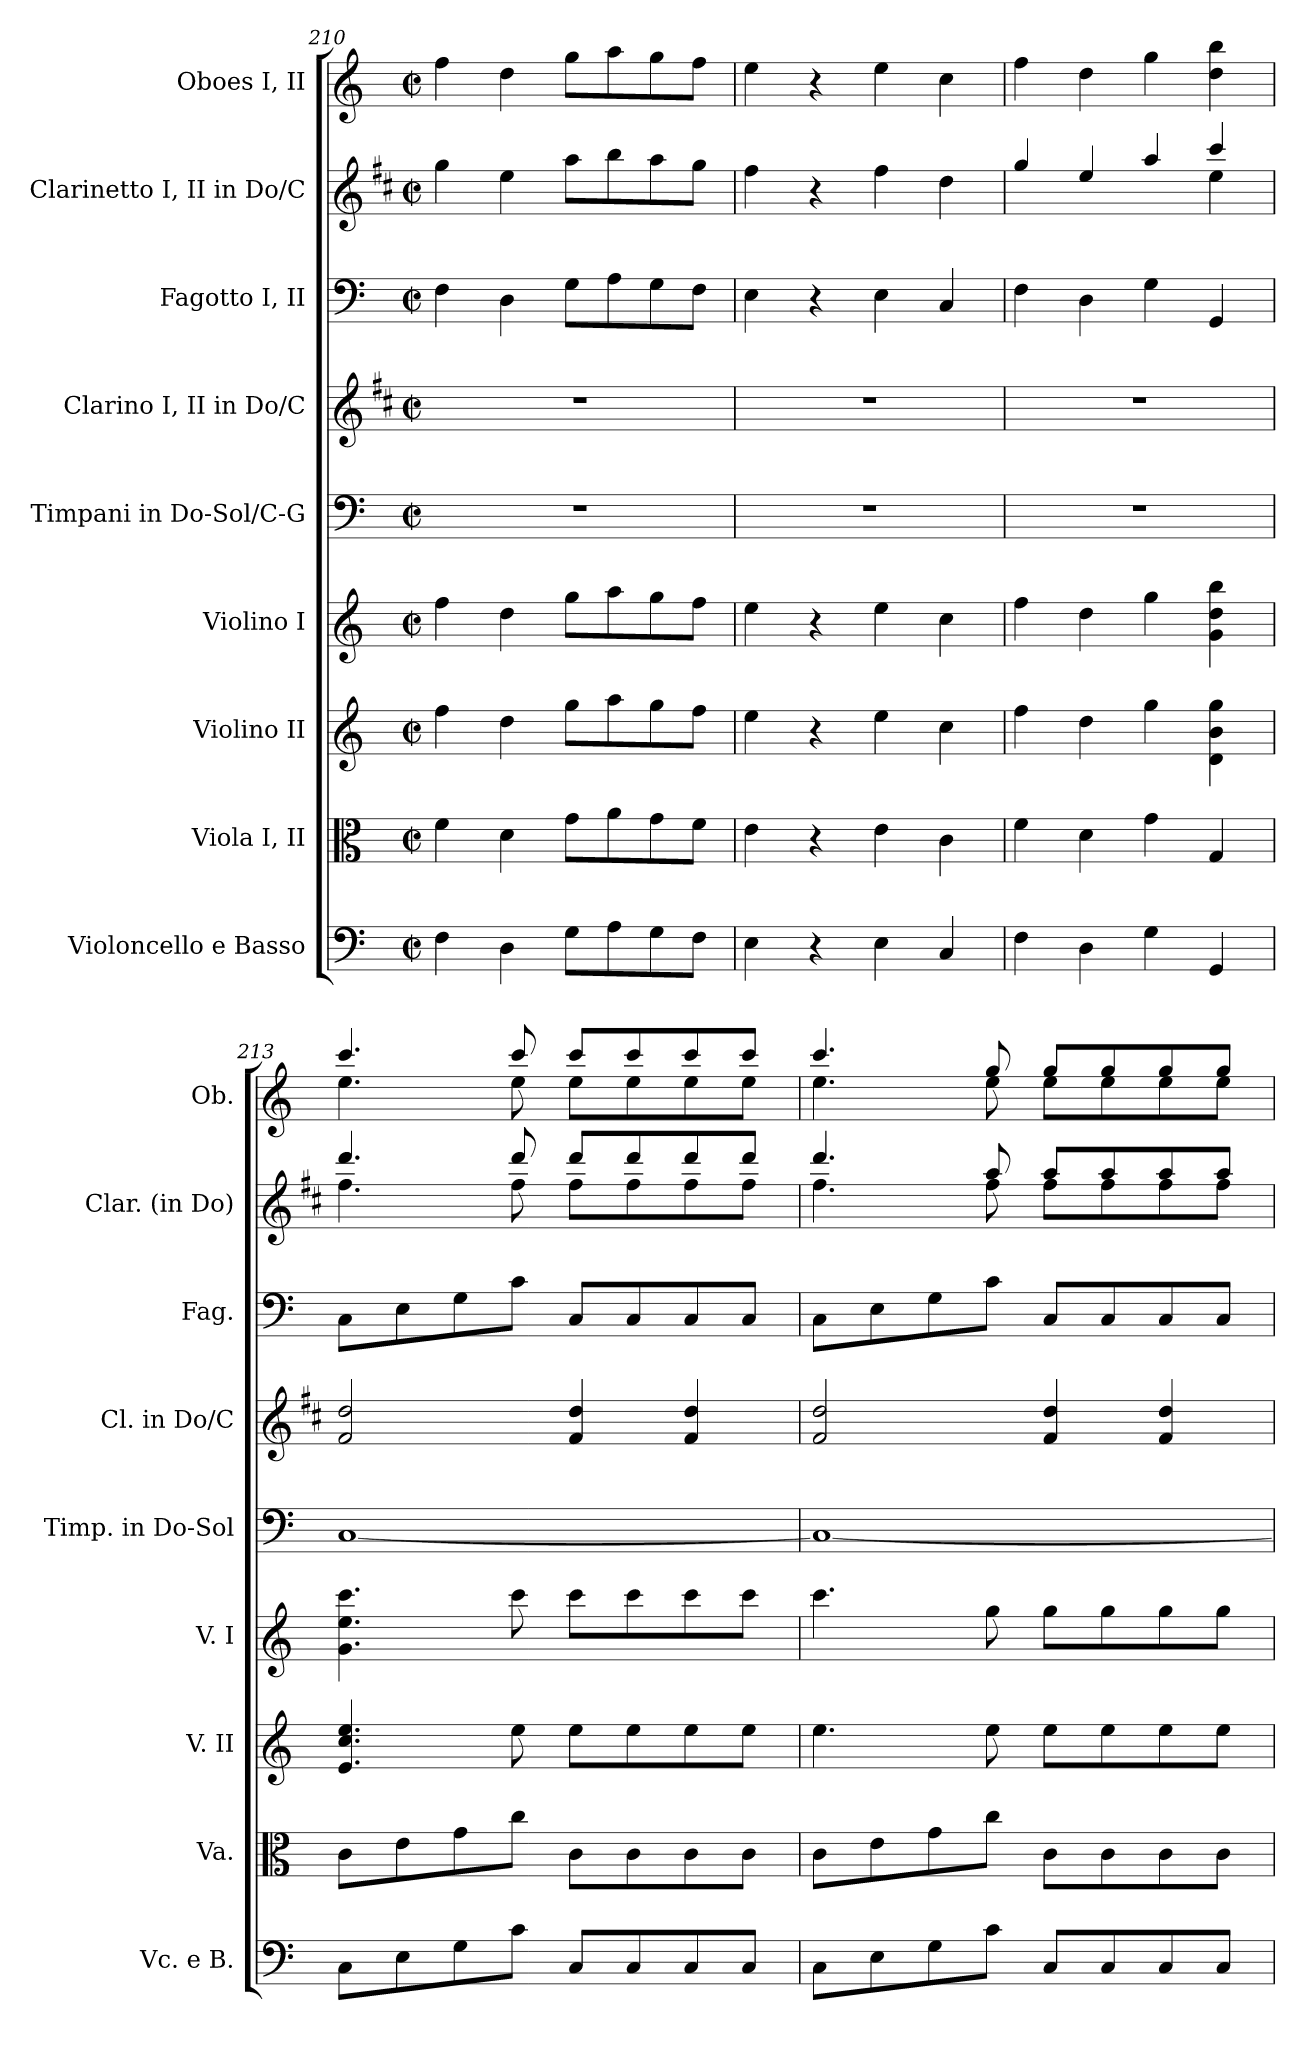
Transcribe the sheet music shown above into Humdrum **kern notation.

**kern	**kern	**kern	**kern	**kern	**kern	**kern	**kern	**kern
*part9	*part8	*part7	*part6	*part5	*part4	*part3	*part2	*part1
*staff9	*staff8	*staff7	*staff6	*staff5	*staff4	*staff3	*staff2	*staff1
*I"Violoncello e Basso	*I"Viola I, II	*I"Violino II	*I"Violino I	*I"Timpani in Do-Sol/C-G	*I"Clarino I, II in Do/C	*I"Fagotto I, II	*I"Clarinetto I, II in Do/C	*I"Oboes I, II
*I'Vc. e B.	*I'Va.	*I'V. II	*I'V. I	*I'Timp. in Do-Sol	*I'Cl. in Do/C	*I'Fag.	*I'Clar. (in Do)	*I'Ob.
*clefF4	*clefC3	*clefG2	*clefG2	*clefF4	*clefG2	*clefF4	*clefG2	*clefG2
*	*	*	*	*	*ITrd1c2	*	*ITrd1c2	*
*k[]	*k[]	*k[]	*k[]	*k[]	*k[]	*k[]	*k[]	*k[]
*M2/2	*M2/2	*M2/2	*M2/2	*M2/2	*M2/2	*M2/2	*M2/2	*M2/2
*met(c|)	*met(c|)	*met(c|)	*met(c|)	*met(c|)	*met(c|)	*met(c|)	*met(c|)	*met(c|)
=210	=210	=210	=210	=210	=210	=210	=210	=210
4F\	4f\	4ff\	4ff\	1r	1r	4F\	4ff\	4ff\
4D\	4d\	4dd\	4dd\	.	.	4D\	4dd\	4dd\
8G\L	8g\L	8gg\L	8gg\L	.	.	8G\L	8gg\L	8gg\L
8A\	8a\	8aa\	8aa\	.	.	8A\	8aa\	8aa\
8G\	8g\	8gg\	8gg\	.	.	8G\	8gg\	8gg\
8F\J	8f\J	8ff\J	8ff\J	.	.	8F\J	8ff\J	8ff\J
=211	=211	=211	=211	=211	=211	=211	=211	=211
4E\	4e\	4ee\	4ee\	1r	1r	4E\	4ee\	4ee\
4r	4r	4r	4r	.	.	4r	4r	4r
4E\	4e\	4ee\	4ee\	.	.	4E\	4ee\	4ee\
4C/	4c\	4cc\	4cc\	.	.	4C/	4cc\	4cc\
=212	=212	=212	=212	=212	=212	=212	=212	=212
*	*	*	*	*	*	*	*^	*
4F\	4f\	4ff\	4ff\	1r	1r	4F\	4ff/	2.ryy	4ff\
4D\	4d\	4dd\	4dd\	.	.	4D\	4dd/	.	4dd\
4G\	4g\	4gg\	4gg\	.	.	4G\	4gg/	.	4gg\
4GGi/	4Gi/	4dj\ 4bZ\ 4ggi\	4gi\ 4ddj\ 4bbZ\	.	.	4GGi/	4bbZ/	4ddj\	4ddj\ 4bbZ\
=213	=213	=213	=213	=213	=213	=213	=213	=213	=213
*	*	*	*	*	*	*	*	*	*^
8Ci\L	8ci\L	4.eZ/ 4.cci/ 4.eeZ/	4.gj\ 4.eeZ\ 4.ccci\	[1Ci	2eZ/ 2cci/	8Ci\L	4.ccci/	4.eeZ\	4.ccci/	4.eeZ\
8E\	8e\	.	.	.	.	8E\	.	.	.	.
8G\	8g\	.	.	.	.	8G\	.	.	.	.
8ci\J	8cci\J	8eeZ\	8ccci\	.	.	8ci\J	8ccci/	8eeZ\	8ccci/	8eeZ\
8Ci/L	8ci\L	8eeZ\L	8ccci\L	.	4eZ/ 4cci/	8Ci/L	8ccci/L	8eeZ\L	8ccci/L	8eeZ\L
8Ci/	8ci\	8eeZ\	8ccci\	.	.	8Ci/	8ccci/	8eeZ\	8ccci/	8eeZ\
8Ci/	8ci\	8eeZ\	8ccci\	.	4eZ/ 4cci/	8Ci/	8ccci/	8eeZ\	8ccci/	8eeZ\
8Ci/J	8ci\J	8eeZ\J	8ccci\J	.	.	8Ci/J	8ccci/J	8eeZ\J	8ccci/J	8eeZ\J
!!LO:PB:g=z	!!
=214	=214	=214	=214	=214	=214	=214	=214	=214	=214	=214
8Ci\L	8ci\L	4.eeZ\	4.ccci\	1Ci_	2eZ/ 2cci/	8Ci\L	4.ccci/	4.eeZ\	4.ccci/	4.eeZ\
8E\	8e\	.	.	.	.	8E\	.	.	.	.
8G\	8g\	.	.	.	.	8G\	.	.	.	.
8ci\J	8cci\J	8eeZ\	8ggj\	.	.	8ci\J	8ggj/	8eeZ\	8ggj/	8eeZ\
8Ci/L	8ci\L	8eeZ\L	8ggj\L	.	4eZ/ 4cci/	8Ci/L	8ggj/L	8eeZ\L	8ggj/L	8eeZ\L
8Ci/	8ci\	8eeZ\	8ggj\	.	.	8Ci/	8ggj/	8eeZ\	8ggj/	8eeZ\
8Ci/	8ci\	8eeZ\	8ggj\	.	4eZ/ 4cci/	8Ci/	8ggj/	8eeZ\	8ggj/	8eeZ\
8Ci/J	8ci\J	8eeZ\J	8ggj\J	.	.	8Ci/J	8ggj/J	8eeZ\J	8ggj/J	8eeZ\J
*	*	*	*	*	*	*	*v	*v	*	*
*	*	*	*	*	*	*	*	*v	*v
=	=	=	=	=	=	=	=	=
*-	*-	*-	*-	*-	*-	*-	*-	*-
